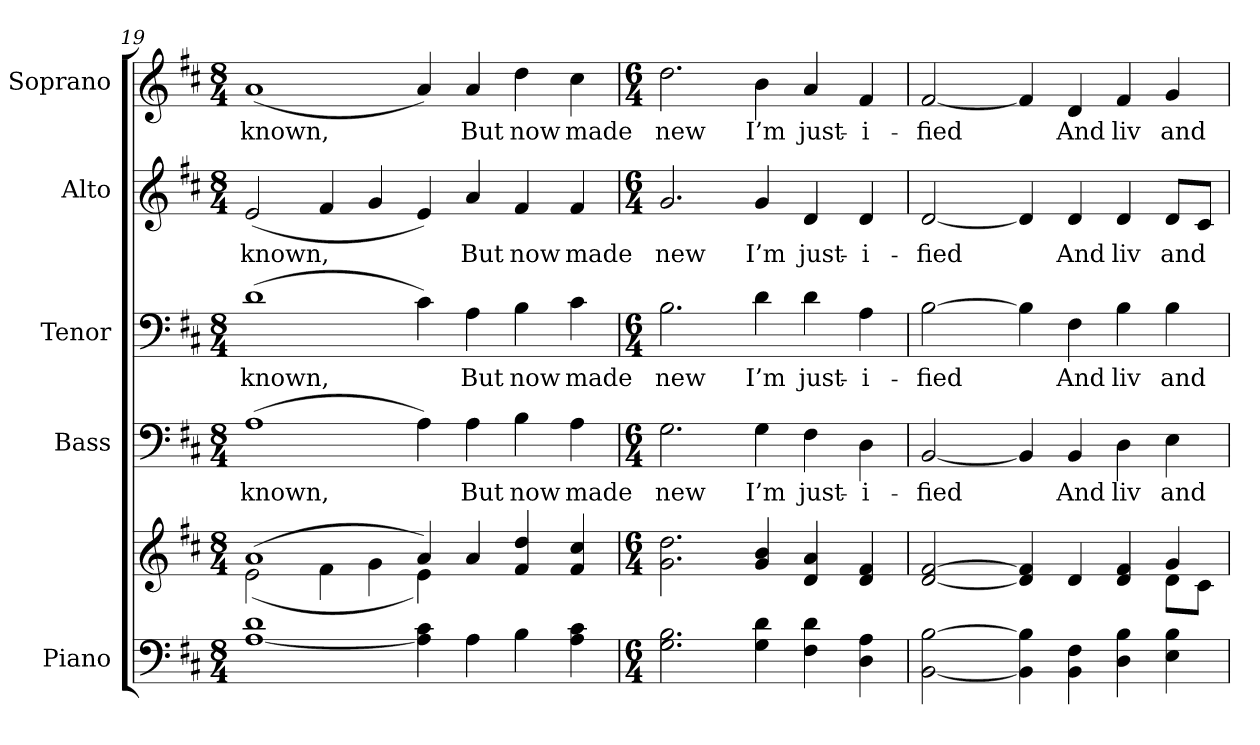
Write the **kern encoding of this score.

**kern	**kern	**kern	**text	**kern	**text	**kern	**text	**kern	**text
*part5	*part5	*part4	*part4	*part3	*part3	*part2	*part2	*part1	*part1
*staff6	*staff5	*staff4	*staff4	*staff3	*staff3	*staff2	*staff2	*staff1	*staff1
*I"Piano	*	*I"Bass	*	*I"Tenor	*	*I"Alto	*	*I"Soprano	*
*I'Pno.	*	*I'B.	*	*I'T.	*	*I'A.	*	*I'S.	*
!!LO:PB:g=z
*clefF4	*clefG2	*clefF4	*	*clefF4	*	*clefG2	*	*clefG2	*
*k[f#c#]	*k[f#c#]	*k[f#c#]	*	*k[f#c#]	*	*k[f#c#]	*	*k[f#c#]	*
*D:	*D:	*D:	*	*D:	*	*D:	*	*D:	*
*M8/4	*M8/4	*M8/4	*	*M8/4	*	*M8/4	*	*M8/4	*
=19	=19	=19	=19	=19	=19	=19	=19	=19	=19
*	*^	*	*	*	*	*	*	*	*
!	!	!	!	!LO:LY:b:color=#000000	!	!	!	!	!	!
!	!	!	!	!	!	!LO:LY:b:color=#000000	!	!	!	!
!	!	!	!	!	!	!	!	!LO:LY:b:color=#000000	!	!
!	!	!	!	!	!	!	!	!	!	!LO:LY:b:color=#000000
[<1Ai 1di	(1ai	(2ei\	(1Ai	known,	(1di	known,	(2ei/	known,	(1ai	known,
.	.	4f#i\	.	.	.	.	4f#i/	.	.	.
.	.	4gi\	.	.	.	.	4gi/	.	.	.
4Ai\] 4c#i	4ai/)	4ei\)	4Ai\)	.	4c#i\)	.	4ei/)	.	4ai/)	.
!	!	!	!	!LO:LY:b:color=#000000	!	!	!	!	!	!
!	!	!	!	!	!	!LO:LY:b:color=#000000	!	!	!	!
!	!	!	!	!	!	!	!	!LO:LY:b:color=#000000	!	!
!	!	!	!	!	!	!	!	!	!	!LO:LY:b:color=#000000
4Ai\	4ai/	4ryy	4Ai\	But	4Ai\	But	4ai/	But	4ai/	But
!	!	!	!	!LO:LY:b:color=#000000	!	!	!	!	!	!
!	!	!	!	!	!	!LO:LY:b:color=#000000	!	!	!	!
!	!	!	!	!	!	!	!	!LO:LY:b:color=#000000	!	!
!	!	!	!	!	!	!	!	!	!	!LO:LY:b:color=#000000
4Bi\	4f#i/ 4ddi	2ryy	4Bi\	now	4Bi\	now	4f#i/	now	4ddi\	now
!	!	!	!	!LO:LY:b:color=#000000	!	!	!	!	!	!
!	!	!	!	!	!	!LO:LY:b:color=#000000	!	!	!	!
!	!	!	!	!	!	!	!	!LO:LY:b:color=#000000	!	!
!	!	!	!	!	!	!	!	!	!	!LO:LY:b:color=#000000
4Ai\ 4c#i	4f#i/ 4cc#i	.	4Ai\	made	4c#i\	made	4f#i/	made	4cc#i\	made
*	*v	*v	*	*	*	*	*	*	*	*
=20	=20	=20	=20	=20	=20	=20	=20	=20	=20
*M6/4	*M6/4	*M6/4	*	*M6/4	*	*M6/4	*	*M6/4	*
!	!	!	!LO:LY:b:color=#000000	!	!	!	!	!	!
!	!	!	!	!	!LO:LY:b:color=#000000	!	!	!	!
!	!	!	!	!	!	!	!LO:LY:b:color=#000000	!	!
!	!	!	!	!	!	!	!	!	!LO:LY:b:color=#000000
2.Gi\ 2.Bi	2.gi\ 2.ddi	2.Gi\	new	2.Bi\	new	2.gi/	new	2.ddi\	new
!	!	!	!LO:LY:b:color=#000000	!	!	!	!	!	!
!	!	!	!	!	!LO:LY:b:color=#000000	!	!	!	!
!	!	!	!	!	!	!	!LO:LY:b:color=#000000	!	!
!	!	!	!	!	!	!	!	!	!LO:LY:b:color=#000000
4Gi\ 4di	4gi/ 4bi	4Gi\	I’m	4di\	I’m	4gi/	I’m	4bi\	I’m
!	!	!	!LO:LY:b:color=#000000	!	!	!	!	!	!
!	!	!	!	!	!LO:LY:b:color=#000000	!	!	!	!
!	!	!	!	!	!	!	!LO:LY:b:color=#000000	!	!
!	!	!	!	!	!	!	!	!	!LO:LY:b:color=#000000
4F#i\ 4di	4di/ 4ai	4F#i\	just-	4di\	just-	4di/	just-	4ai/	just-
!	!	!	!LO:LY:b:color=#000000	!	!	!	!	!	!
!	!	!	!	!	!LO:LY:b:color=#000000	!	!	!	!
!	!	!	!	!	!	!	!LO:LY:b:color=#000000	!	!
!	!	!	!	!	!	!	!	!	!LO:LY:b:color=#000000
4Di\ 4Ai	4di/ 4f#i	4Di\	-i-	4Ai\	-i-	4di/	-i-	4f#i/	-i-
!!LO:PB:g=z
=21	=21	=21	=21	=21	=21	=21	=21	=21	=21
*	*^	*	*	*	*	*	*	*	*
!	!	!	!	!LO:LY:b:color=#000000	!	!	!	!	!	!
!	!	!	!	!	!	!LO:LY:b:color=#000000	!	!	!	!
!	!	!	!	!	!	!	!	!LO:LY:b:color=#000000	!	!
!	!	!	!	!	!	!	!	!	!	!LO:LY:b:color=#000000
[<2BBi\ [>2Bi	[<2di/ [>2f#i	4ryy	[<2BBi/	-fied	[>2Bi\	-fied	[<2di/	-fied	[<2f#i/	-fied
.	.	4ryy	.	.	.	.	.	.	.	.
4BBi\] 4Bi]	4di/] 4f#i]	2ryy	4BBi/]	.	4Bi\]	.	4di/]	.	4f#i/]	.
!	!	!	!	!LO:LY:b:color=#000000	!	!	!	!	!	!
!	!	!	!	!	!	!LO:LY:b:color=#000000	!	!	!	!
!	!	!	!	!	!	!	!	!LO:LY:b:color=#000000	!	!
!	!	!	!	!	!	!	!	!	!	!LO:LY:b:color=#000000
4BBi\ 4F#i	4di/	.	4BBi/	And	4F#i\	And	4di/	And	4di/	And
!	!	!	!	!LO:LY:b:color=#000000	!	!	!	!	!	!
!	!	!	!	!	!	!LO:LY:b:color=#000000	!	!	!	!
!	!	!	!	!	!	!	!	!LO:LY:b:color=#000000	!	!
!	!	!	!	!	!	!	!	!	!	!LO:LY:b:color=#000000
4Di\ 4Bi	4di/ 4f#i	4ryy	4Di\	liv	4Bi\	liv	4di/	liv	4f#i/	liv
!	!	!	!	!LO:LY:b:color=#000000	!	!	!	!	!	!
!	!	!	!	!	!	!LO:LY:b:color=#000000	!	!	!	!
!	!	!	!	!	!	!	!	!LO:LY:b:color=#000000	!	!
!	!	!	!	!	!	!	!	!	!	!LO:LY:b:color=#000000
4Ei\ 4Bi	4gi/	8di\L	4Ei\	and	4Bi\	and	8di/L	and	4gi/	and
.	.	8c#i\J	.	.	.	.	8c#i/J	.	.	.
*	*v	*v	*	*	*	*	*	*	*	*
=	=	=	=	=	=	=	=	=	=
*-	*-	*-	*-	*-	*-	*-	*-	*-	*-
